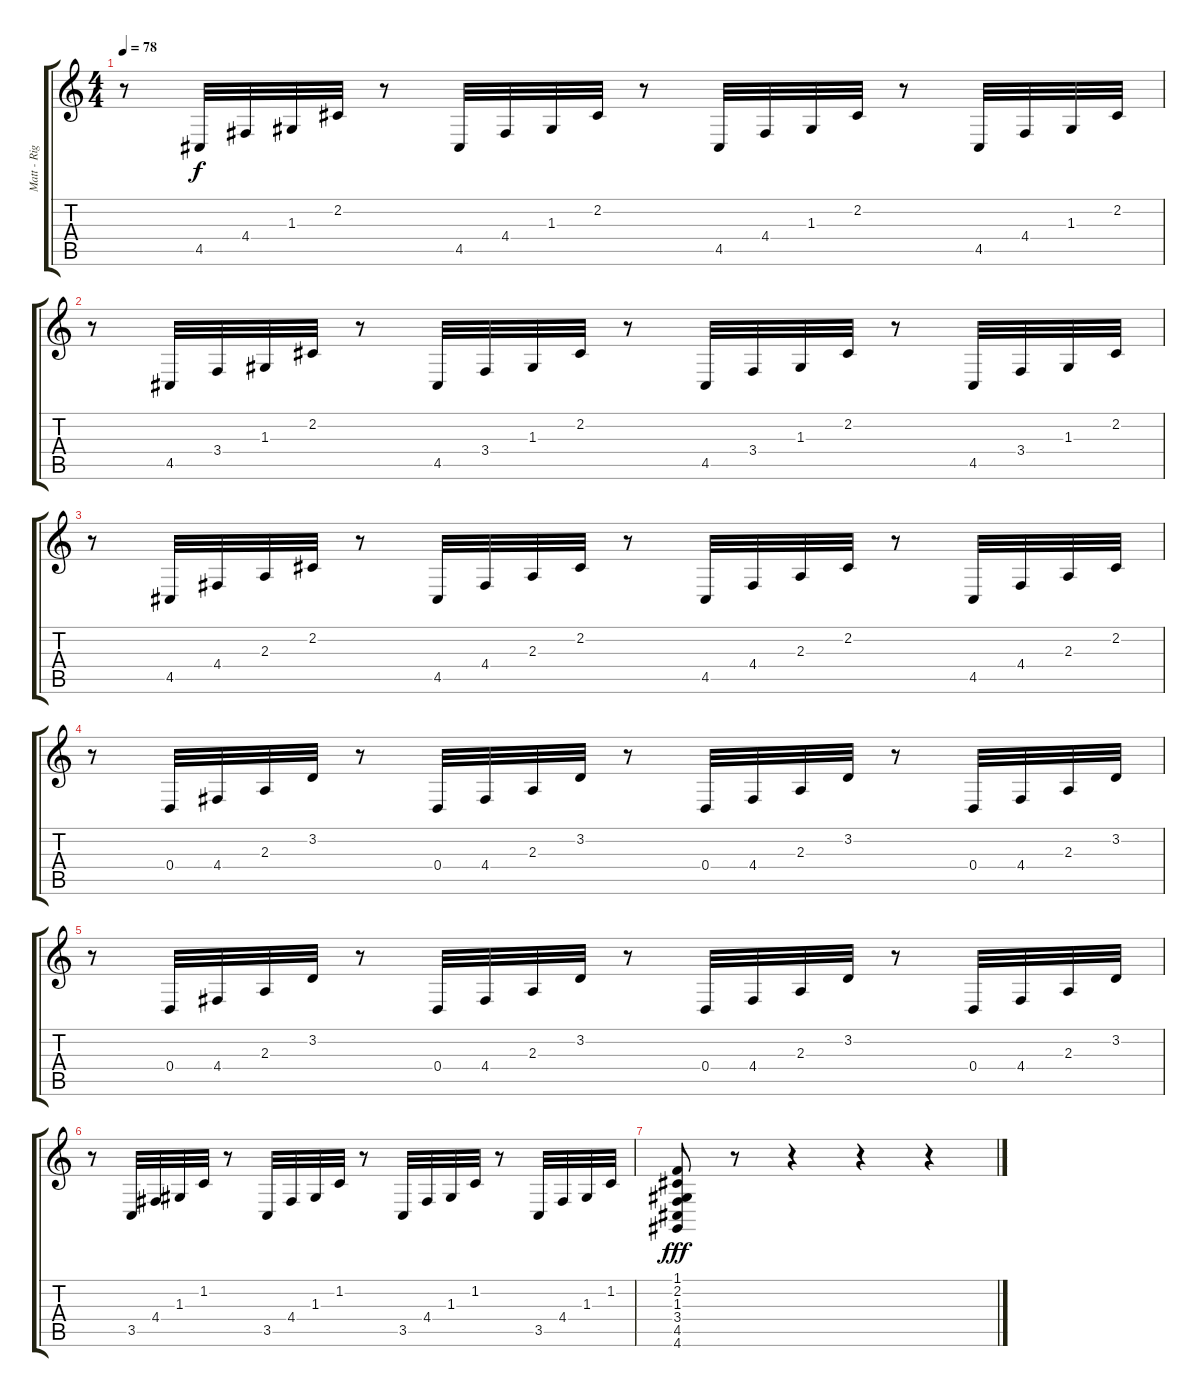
\track ("Matt - Right Hand" "Matt - Rig") {instrument acousticgrandpiano}
\staff {score tabs}
\tuning (E4 B3 G3 D3 A2 E2) {hide}
\ts (4 4)
\tempo 78
\clef g2
\ks c
r.8{dy f} 4.5.32 4.4.32 1.3.32 2.2.32 r.8 4.5.32 4.4.32 1.3.32 2.2.32 r.8 4.5.32 4.4.32 1.3.32 2.2.32 r.8 4.5.32 4.4.32 1.3.32 2.2.32 |
r.8 4.5.32 3.4.32 1.3.32 2.2.32 r.8 4.5.32 3.4.32 1.3.32 2.2.32 r.8 4.5.32 3.4.32 1.3.32 2.2.32 r.8 4.5.32 3.4.32 1.3.32 2.2.32 |
r.8 4.5.32 4.4.32 2.3.32 2.2.32 r.8 4.5.32 4.4.32 2.3.32 2.2.32 r.8 4.5.32 4.4.32 2.3.32 2.2.32 r.8 4.5.32 4.4.32 2.3.32 2.2.32 |
r.8 0.4.32 4.4.32 2.3.32 3.2.32 r.8 0.4.32 4.4.32 2.3.32 3.2.32 r.8 0.4.32 4.4.32 2.3.32 3.2.32 r.8 0.4.32 4.4.32 2.3.32 3.2.32 |
r.8 0.4.32 4.4.32 2.3.32 3.2.32 r.8 0.4.32 4.4.32 2.3.32 3.2.32 r.8 0.4.32 4.4.32 2.3.32 3.2.32 r.8 0.4.32 4.4.32 2.3.32 3.2.32 |
r.8{volume 9} 3.5.32 4.4.32 1.3.32 1.2.32 r.8 3.5.32 4.4.32 1.3.32 1.2.32 r.8 3.5.32 4.4.32 1.3.32 1.2.32 r.8 3.5.32 4.4.32 1.3.32 1.2.32 |
(1.1 2.2 1.3 3.4 4.5 4.6).8{dy fff volume 11 instrument acousticgrandpiano} r.8 r.4 r.4 r.4
